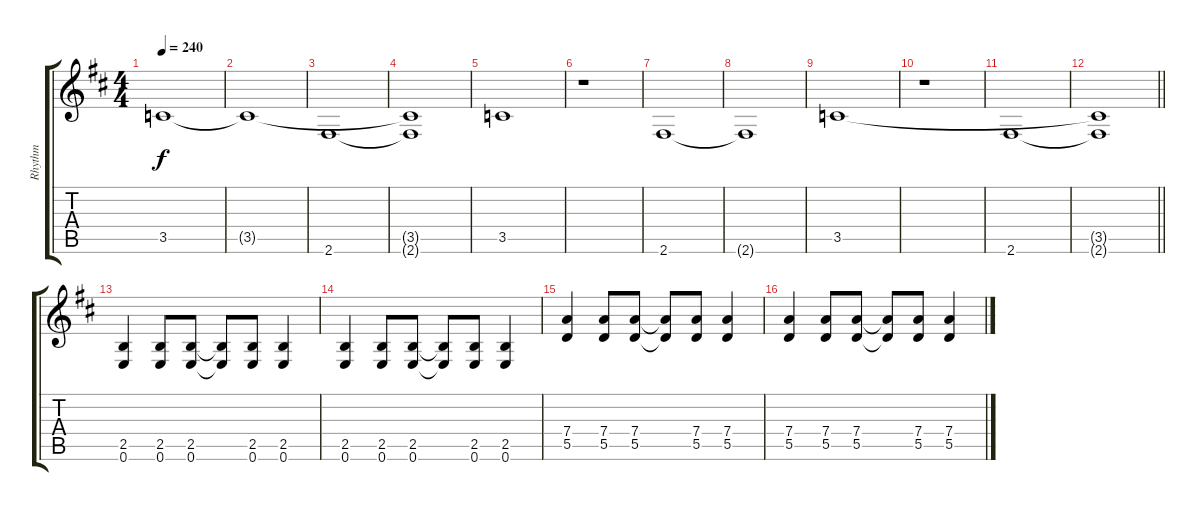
\track ("Rhythm" "Rhythm") {instrument overdrivenguitar}
\staff {score tabs}
\tuning (E4 B3 G3 D3 A2 E2) {hide}
\ts (4 4)
\tempo 240
\clef g2
\ks d
3.5.1{dy f} |
3.5{t}.1 |
2.6.1 |
(3.5{t} 2.6{t}).1 |
3.5.1 |
r.1 |
2.6.1 |
2.6{t}.1 |
3.5.1 |
r.1 |
2.6.1 |
\barLineRight lightlight
(3.5{t} 2.6{t}).1 |
(2.5 0.6).4 (2.5 0.6).8 (2.5 0.6).8 (2.5{t} 0.6{t}).8 (2.5 0.6).8 (2.5 0.6).4 |
(2.5 0.6).4 (2.5 0.6).8 (2.5 0.6).8 (2.5{t} 0.6{t}).8 (2.5 0.6).8 (2.5 0.6).4 |
(7.4 5.5).4 (7.4 5.5).8 (7.4 5.5).8 (7.4{t} 5.5{t}).8 (7.4 5.5).8 (7.4 5.5).4 |
(7.4 5.5).4 (7.4 5.5).8 (7.4 5.5).8 (7.4{t} 5.5{t}).8 (7.4 5.5).8 (7.4 5.5).4
